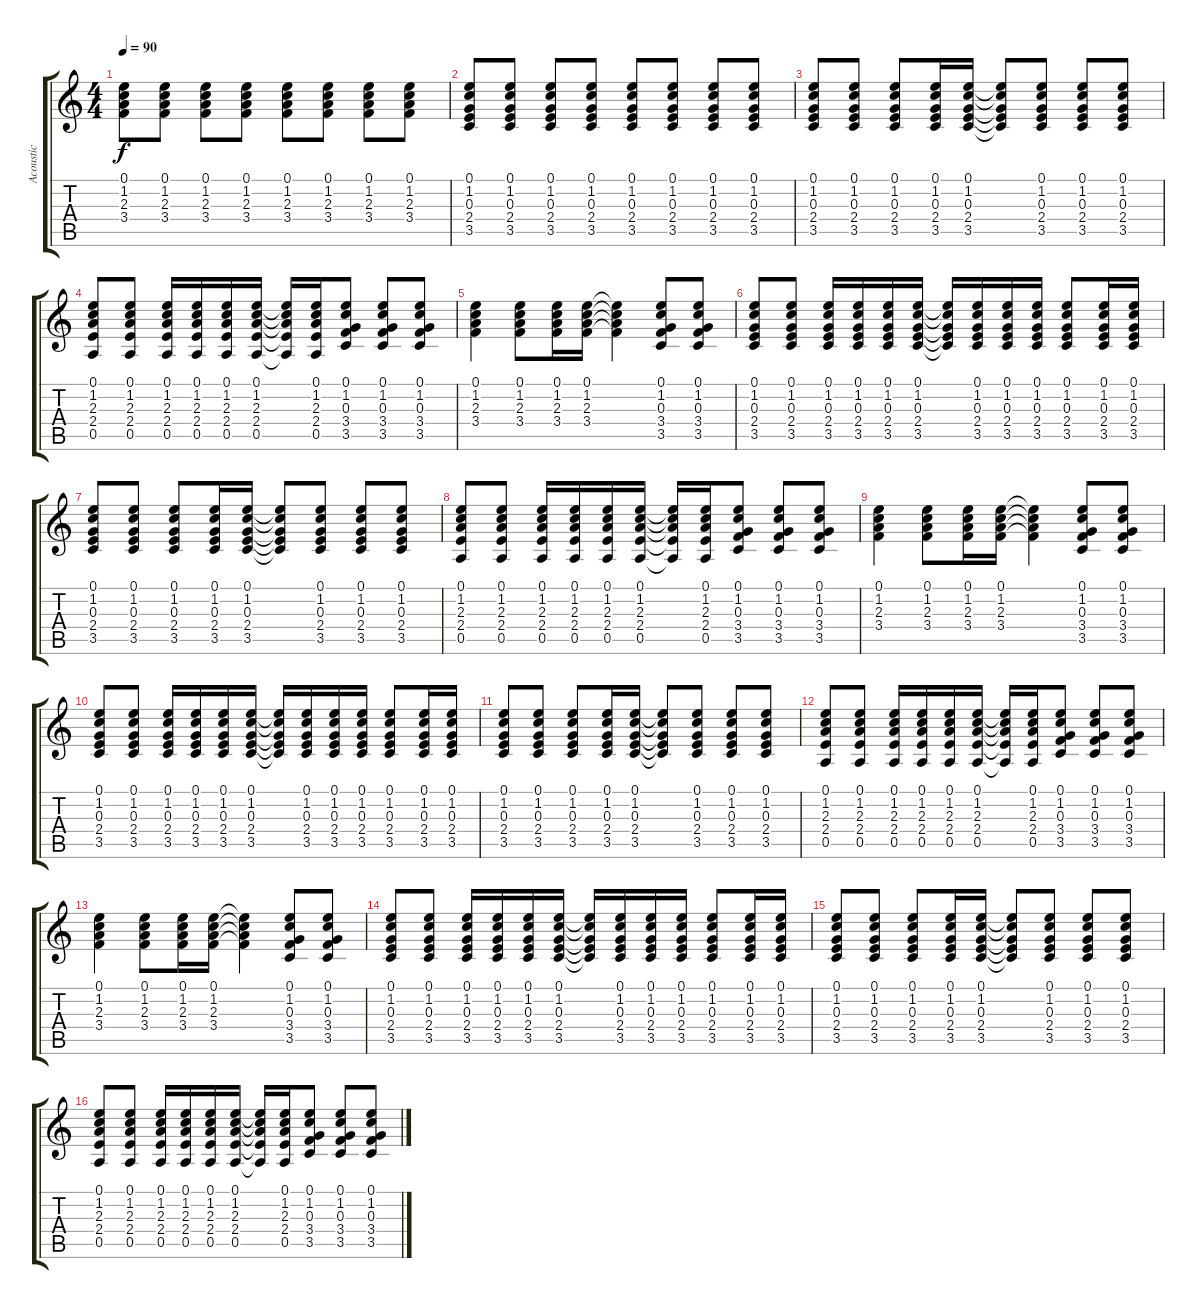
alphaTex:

\track ("Acoustic" "Acoustic") {instrument acousticguitarsteel}
\staff {score tabs}
\tuning (E4 B3 G3 D3 A2 E2) {hide}
\ts (4 4)
\tempo 90
\clef g2
\ks c
(0.1 1.2 2.3 3.4).8{dy f} (0.1 1.2 2.3 3.4).8 (0.1 1.2 2.3 3.4).8 (0.1 1.2 2.3 3.4).8 (0.1 1.2 2.3 3.4).8 (0.1 1.2 2.3 3.4).8 (0.1 1.2 2.3 3.4).8 (0.1 1.2 2.3 3.4).8 |
(0.1 1.2 0.3 2.4 3.5).8 (0.1 1.2 0.3 2.4 3.5).8 (0.1 1.2 0.3 2.4 3.5).8 (0.1 1.2 0.3 2.4 3.5).8 (0.1 1.2 0.3 2.4 3.5).8 (0.1 1.2 0.3 2.4 3.5).8 (0.1 1.2 0.3 2.4 3.5).8 (0.1 1.2 0.3 2.4 3.5).8 |
(0.1 1.2 0.3 2.4 3.5).8 (0.1 1.2 0.3 2.4 3.5).8 (0.1 1.2 0.3 2.4 3.5).8 (0.1 1.2 0.3 2.4 3.5).16 (0.1 1.2 0.3 2.4 3.5).16 (0.1{t} 1.2{t} 0.3{t} 2.4{t} 3.5{t}).8 (0.1 1.2 0.3 2.4 3.5).8 (0.1 1.2 0.3 2.4 3.5).8 (0.1 1.2 0.3 2.4 3.5).8 |
(0.1 1.2 2.3 2.4 0.5).8 (0.1 1.2 2.3 2.4 0.5).8 (0.1 1.2 2.3 2.4 0.5).16 (0.1 1.2 2.3 2.4 0.5).16 (0.1 1.2 2.3 2.4 0.5).16 (0.1 1.2 2.3 2.4 0.5).16 (0.1{t} 1.2{t} 2.3{t} 2.4{t} 0.5{t}).16 (0.1 1.2 2.3 2.4 0.5).16 (0.1 1.2 0.3 3.4 3.5).8 (0.1 1.2 0.3 3.4 3.5).8 (0.1 1.2 0.3 3.4 3.5).8 |
(0.1 1.2 2.3 3.4).4 (0.1 1.2 2.3 3.4).8 (0.1 1.2 2.3 3.4).16 (0.1 1.2 2.3 3.4).16 (0.1{t} 1.2{t} 2.3{t} 3.4{t}).4 (0.1 1.2 0.3 3.4 3.5).8 (0.1 1.2 0.3 3.4 3.5).8 |
(0.1 1.2 0.3 2.4 3.5).8 (0.1 1.2 0.3 2.4 3.5).8 (0.1 1.2 0.3 2.4 3.5).16 (0.1 1.2 0.3 2.4 3.5).16 (0.1 1.2 0.3 2.4 3.5).16 (0.1 1.2 0.3 2.4 3.5).16 (0.1{t} 1.2{t} 0.3{t} 2.4{t} 3.5{t}).16 (0.1 1.2 0.3 2.4 3.5).16 (0.1 1.2 0.3 2.4 3.5).16 (0.1 1.2 0.3 2.4 3.5).16 (0.1 1.2 0.3 2.4 3.5).8 (0.1 1.2 0.3 2.4 3.5).16 (0.1 1.2 0.3 2.4 3.5).16 |
(0.1 1.2 0.3 2.4 3.5).8 (0.1 1.2 0.3 2.4 3.5).8 (0.1 1.2 0.3 2.4 3.5).8 (0.1 1.2 0.3 2.4 3.5).16 (0.1 1.2 0.3 2.4 3.5).16 (0.1{t} 1.2{t} 0.3{t} 2.4{t} 3.5{t}).8 (0.1 1.2 0.3 2.4 3.5).8 (0.1 1.2 0.3 2.4 3.5).8 (0.1 1.2 0.3 2.4 3.5).8 |
(0.1 1.2 2.3 2.4 0.5).8 (0.1 1.2 2.3 2.4 0.5).8 (0.1 1.2 2.3 2.4 0.5).16 (0.1 1.2 2.3 2.4 0.5).16 (0.1 1.2 2.3 2.4 0.5).16 (0.1 1.2 2.3 2.4 0.5).16 (0.1{t} 1.2{t} 2.3{t} 2.4{t} 0.5{t}).16 (0.1 1.2 2.3 2.4 0.5).16 (0.1 1.2 0.3 3.4 3.5).8 (0.1 1.2 0.3 3.4 3.5).8 (0.1 1.2 0.3 3.4 3.5).8 |
(0.1 1.2 2.3 3.4).4 (0.1 1.2 2.3 3.4).8 (0.1 1.2 2.3 3.4).16 (0.1 1.2 2.3 3.4).16 (0.1{t} 1.2{t} 2.3{t} 3.4{t}).4 (0.1 1.2 0.3 3.4 3.5).8 (0.1 1.2 0.3 3.4 3.5).8 |
(0.1 1.2 0.3 2.4 3.5).8 (0.1 1.2 0.3 2.4 3.5).8 (0.1 1.2 0.3 2.4 3.5).16 (0.1 1.2 0.3 2.4 3.5).16 (0.1 1.2 0.3 2.4 3.5).16 (0.1 1.2 0.3 2.4 3.5).16 (0.1{t} 1.2{t} 0.3{t} 2.4{t} 3.5{t}).16 (0.1 1.2 0.3 2.4 3.5).16 (0.1 1.2 0.3 2.4 3.5).16 (0.1 1.2 0.3 2.4 3.5).16 (0.1 1.2 0.3 2.4 3.5).8 (0.1 1.2 0.3 2.4 3.5).16 (0.1 1.2 0.3 2.4 3.5).16 |
(0.1 1.2 0.3 2.4 3.5).8 (0.1 1.2 0.3 2.4 3.5).8 (0.1 1.2 0.3 2.4 3.5).8 (0.1 1.2 0.3 2.4 3.5).16 (0.1 1.2 0.3 2.4 3.5).16 (0.1{t} 1.2{t} 0.3{t} 2.4{t} 3.5{t}).8 (0.1 1.2 0.3 2.4 3.5).8 (0.1 1.2 0.3 2.4 3.5).8 (0.1 1.2 0.3 2.4 3.5).8 |
(0.1 1.2 2.3 2.4 0.5).8 (0.1 1.2 2.3 2.4 0.5).8 (0.1 1.2 2.3 2.4 0.5).16 (0.1 1.2 2.3 2.4 0.5).16 (0.1 1.2 2.3 2.4 0.5).16 (0.1 1.2 2.3 2.4 0.5).16 (0.1{t} 1.2{t} 2.3{t} 2.4{t} 0.5{t}).16 (0.1 1.2 2.3 2.4 0.5).16 (0.1 1.2 0.3 3.4 3.5).8 (0.1 1.2 0.3 3.4 3.5).8 (0.1 1.2 0.3 3.4 3.5).8 |
(0.1 1.2 2.3 3.4).4 (0.1 1.2 2.3 3.4).8 (0.1 1.2 2.3 3.4).16 (0.1 1.2 2.3 3.4).16 (0.1{t} 1.2{t} 2.3{t} 3.4{t}).4 (0.1 1.2 0.3 3.4 3.5).8 (0.1 1.2 0.3 3.4 3.5).8 |
(0.1 1.2 0.3 2.4 3.5).8 (0.1 1.2 0.3 2.4 3.5).8 (0.1 1.2 0.3 2.4 3.5).16 (0.1 1.2 0.3 2.4 3.5).16 (0.1 1.2 0.3 2.4 3.5).16 (0.1 1.2 0.3 2.4 3.5).16 (0.1{t} 1.2{t} 0.3{t} 2.4{t} 3.5{t}).16 (0.1 1.2 0.3 2.4 3.5).16 (0.1 1.2 0.3 2.4 3.5).16 (0.1 1.2 0.3 2.4 3.5).16 (0.1 1.2 0.3 2.4 3.5).8 (0.1 1.2 0.3 2.4 3.5).16 (0.1 1.2 0.3 2.4 3.5).16 |
(0.1 1.2 0.3 2.4 3.5).8 (0.1 1.2 0.3 2.4 3.5).8 (0.1 1.2 0.3 2.4 3.5).8 (0.1 1.2 0.3 2.4 3.5).16 (0.1 1.2 0.3 2.4 3.5).16 (0.1{t} 1.2{t} 0.3{t} 2.4{t} 3.5{t}).8 (0.1 1.2 0.3 2.4 3.5).8 (0.1 1.2 0.3 2.4 3.5).8 (0.1 1.2 0.3 2.4 3.5).8 |
(0.1 1.2 2.3 2.4 0.5).8 (0.1 1.2 2.3 2.4 0.5).8 (0.1 1.2 2.3 2.4 0.5).16 (0.1 1.2 2.3 2.4 0.5).16 (0.1 1.2 2.3 2.4 0.5).16 (0.1 1.2 2.3 2.4 0.5).16 (0.1{t} 1.2{t} 2.3{t} 2.4{t} 0.5{t}).16 (0.1 1.2 2.3 2.4 0.5).16 (0.1 1.2 0.3 3.4 3.5).8 (0.1 1.2 0.3 3.4 3.5).8 (0.1 1.2 0.3 3.4 3.5).8
